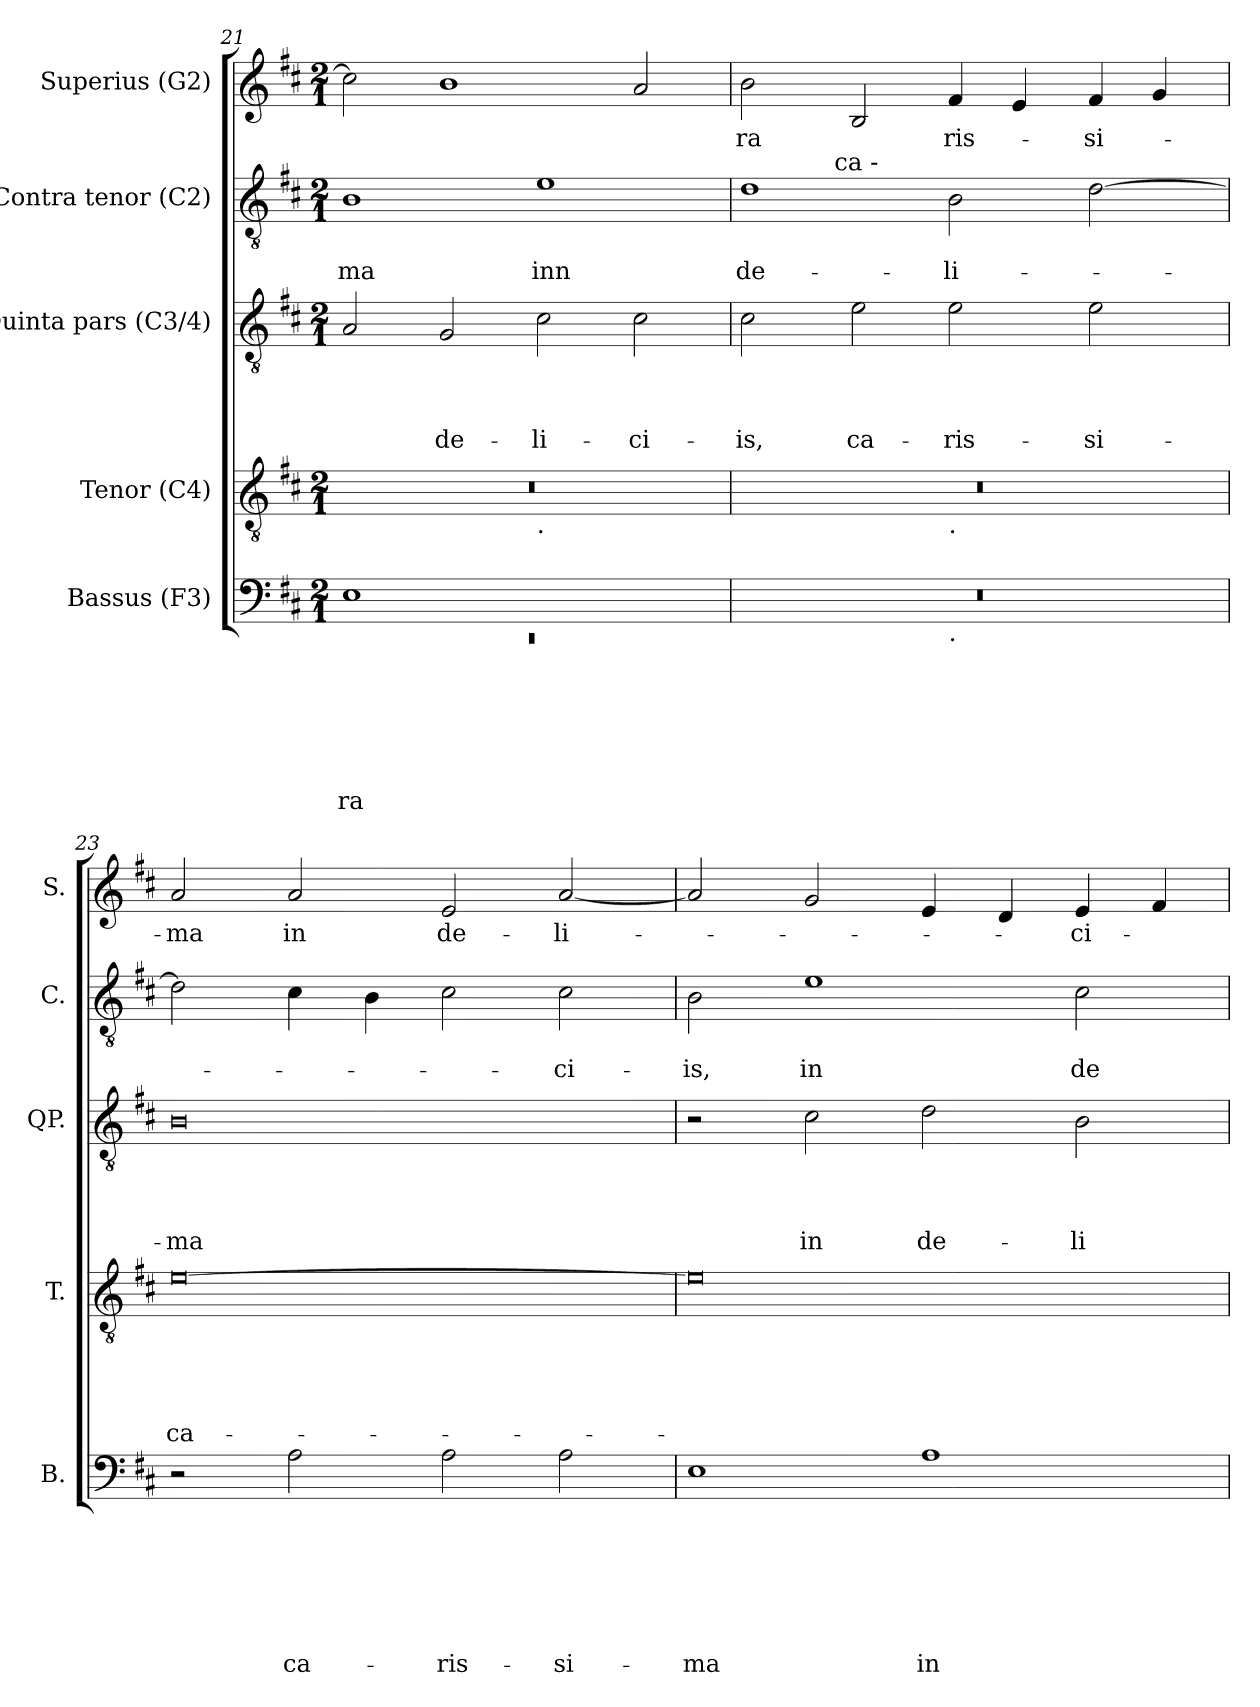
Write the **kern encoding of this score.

**kern	**text	**text	**text	**text	**text	**text	**text	**kern	**text	**text	**text	**text	**text	**kern	**text	**text	**text	**text	**kern	**text	**text	**kern	**text
*part5	*part5	*part5	*part5	*part5	*part5	*part5	*part5	*part4	*part4	*part4	*part4	*part4	*part4	*part3	*part3	*part3	*part3	*part3	*part2	*part2	*part2	*part1	*part1
*staff5	*staff5	*staff5	*staff5	*staff5	*staff5	*staff5	*staff5	*staff4	*staff4	*staff4	*staff4	*staff4	*staff4	*staff3	*staff3	*staff3	*staff3	*staff3	*staff2	*staff2	*staff2	*staff1	*staff1
*I"Bassus (F3)	*	*	*	*	*	*	*	*I"Tenor (C4)	*	*	*	*	*	*I"Quinta pars (C3/4)	*	*	*	*	*I"Contra tenor (C2)	*	*	*I"Superius (G2)	*
*I'B.	*	*	*	*	*	*	*	*I'T.	*	*	*	*	*	*I'QP.	*	*	*	*	*I'C.	*	*	*I'S.	*
!!LO:LB:g=z
*clefF4	*	*	*	*	*	*	*	*clefGv2	*	*	*	*	*	*clefGv2	*	*	*	*	*clefGv2	*	*	*clefG2	*
*k[f#c#]	*	*	*	*	*	*	*	*k[f#c#]	*	*	*	*	*	*k[f#c#]	*	*	*	*	*k[f#c#]	*	*	*k[f#c#]	*
*D:	*	*	*	*	*	*	*	*D:	*	*	*	*	*	*D:	*	*	*	*	*D:	*	*	*D:	*
*M2/1	*	*	*	*	*	*	*	*M2/1	*	*	*	*	*	*M2/1	*	*	*	*	*M2/1	*	*	*M2/1	*
=21	=21	=21	=21	=21	=21	=21	=21	=21	=21	=21	=21	=21	=21	=21	=21	=21	=21	=21	=21	=21	=21	=21	=21
*^	*	*	*	*	*	*	*	*	*	*	*	*	*	*	*	*	*	*	*	*	*	*	*
!	!LO:N:vis=1	!	!	!	!	!	!	!LO:LY:b:rj	!	!	!	!	!	!	!	!	!	!	!	!	!	!LO:LY:b	!	!
*	*	*	*	*	*	*	*	*	*^	*	*	*	*	*	*	*	*	*	*	*	*	*	*	*
1E	0rEE	.	.	.	.	.	.	-ra	0r	1ryy	.	.	.	.	.	2A/	.	.	.	.	1B	.	-ma	2cc\]	.
!	!	!	!	!	!	!	!	!	!	!	!	!	!	!	!	!	!	!	!	!LO:LY:b	!	!	!	!	!
.	.	.	.	.	.	.	.	.	.	.	.	.	.	.	.	2G/	.	.	.	de-	.	.	.	1b	.
!	!	!	!	!	!	!	!	!	!	!LO:TX:b:t=.	!	!	!	!	!	!	!	!	!	!	!	!	!	!	!
!	!	!	!	!	!	!	!	!	!	!	!	!	!	!	!	!	!	!	!	!LO:LY:b	!	!	!LO:LY:b:rj	!	!
1ryy	.	.	.	.	.	.	.	.	.	1ryy	.	.	.	.	.	2c#\	.	.	.	-li-	1e	.	inn	.	.
!	!	!	!	!	!	!	!	!	!	!	!	!	!	!	!	!	!	!	!	!LO:LY:b	!	!	!	!	!
.	.	.	.	.	.	.	.	.	.	.	.	.	.	.	.	2c#\	.	.	.	-ci-	.	.	.	2a/	.
=22	=22	=22	=22	=22	=22	=22	=22	=22	=22	=22	=22	=22	=22	=22	=22	=22	=22	=22	=22	=22	=22	=22	=22	=22	=22
!	!	!	!	!	!	!	!	!	!	!	!	!	!	!	!	!	!	!	!	!LO:LY:b	!	!	!LO:LY:b	!	!LO:LY:b
*	*	*	*	*	*	*	*	*	*	*	*	*	*	*	*	*	*	*	*	*	*^	*	*	*	*
0r	1ryy	.	.	.	.	.	.	.	0r	1ryy	.	.	.	.	.	2c#\	.	.	.	-is,	1d	4...ryy	.	de-	2b\	-ra
!	!	!	!	!	!	!	!	!	!	!	!	!	!	!	!	!	!	!	!	!	!	!LO:TX:a:t=ca -	!	!	!	!
.	.	.	.	.	.	.	.	.	.	.	.	.	.	.	.	.	.	.	.	.	.	1ryy	.	.	.	.
!	!	!	!	!	!	!	!	!	!	!	!	!	!	!	!	!	!	!	!	!LO:LY:b	!	!	!	!	!	!
.	.	.	.	.	.	.	.	.	.	.	.	.	.	.	.	2e\	.	.	.	ca-	.	.	.	.	2B/	.
!	!	!	!	!	!	!	!	!	!	!LO:TX:b:t=.	!	!	!	!	!	!	!	!	!	!	!	!	!	!	!	!
!	!LO:TX:b:t=.	!	!	!	!	!	!	!	!	!	!	!	!	!	!	!	!	!	!	!	!	!	!	!	!	!
!	!	!	!	!	!	!	!	!	!	!	!	!	!	!	!	!	!	!	!	!LO:LY:b	!	!	!	!LO:LY:b	!	!LO:LY:b
.	1ryy	.	.	.	.	.	.	.	.	1ryy	.	.	.	.	.	2e\	.	.	.	-ris-	2B\	.	.	-li-	4f#/	ris-
.	.	.	.	.	.	.	.	.	.	.	.	.	.	.	.	.	.	.	.	.	.	.	.	.	4e/	.
.	.	.	.	.	.	.	.	.	.	.	.	.	.	.	.	.	.	.	.	.	.	2ryy	.	.	.	.
!	!	!	!	!	!	!	!	!	!	!	!	!	!	!	!	!	!	!	!	!LO:LY:b	!	!	!	!	!	!LO:LY:b
.	.	.	.	.	.	.	.	.	.	.	.	.	.	.	.	2e\	.	.	.	-si-	[>2d\	.	.	.	4f#/	-si-
.	.	.	.	.	.	.	.	.	.	.	.	.	.	.	.	.	.	.	.	.	.	.	.	.	4g/	.
.	.	.	.	.	.	.	.	.	.	.	.	.	.	.	.	.	.	.	.	.	.	32ryy	.	.	.	.
=23	=23	=23	=23	=23	=23	=23	=23	=23	=23	=23	=23	=23	=23	=23	=23	=23	=23	=23	=23	=23	=23	=23	=23	=23	=23	=23
!	!	!	!	!	!	!	!	!	!	!	!	!	!	!	!LO:LY:b	!	!	!	!	!LO:LY:b:rj	!	!	!	!	!	!LO:LY:b
*v	*v	*	*	*	*	*	*	*	*	*	*	*	*	*	*	*	*	*	*	*	*v	*v	*	*	*	*
*	*	*	*	*	*	*	*	*v	*v	*	*	*	*	*	*	*	*	*	*	*	*	*	*	*
2r	.	.	.	.	.	.	.	[>0e	.	.	.	.	ca-	0B	.	.	.	-ma	2d\]	.	.	2a/	-ma
!	!	!	!	!	!	!	!LO:LY:b	!	!	!	!	!	!	!	!	!	!	!	!	!	!	!	!LO:LY:b
2A\	.	.	.	.	.	.	ca-	.	.	.	.	.	.	.	.	.	.	.	4c#\	.	.	2a/	in
.	.	.	.	.	.	.	.	.	.	.	.	.	.	.	.	.	.	.	4B\	.	.	.	.
!	!	!	!	!	!	!	!LO:LY:b	!	!	!	!	!	!	!	!	!	!	!	!	!	!	!	!LO:LY:b
2A\	.	.	.	.	.	.	-ris-	.	.	.	.	.	.	.	.	.	.	.	2c#\	.	.	2e/	de-
!	!	!	!	!	!	!	!LO:LY:b	!	!	!	!	!	!	!	!	!	!	!	!	!	!LO:LY:b	!	!LO:LY:b
2A\	.	.	.	.	.	.	-si-	.	.	.	.	.	.	.	.	.	.	.	2c#\	.	-ci-	[<2a/	-li-
=24	=24	=24	=24	=24	=24	=24	=24	=24	=24	=24	=24	=24	=24	=24	=24	=24	=24	=24	=24	=24	=24	=24	=24
!	!	!	!	!	!	!	!LO:LY:b	!	!	!	!	!	!	!	!	!	!	!	!	!	!LO:LY:b	!	!
1E	.	.	.	.	.	.	-ma	0e]	.	.	.	.	.	2r	.	.	.	.	2B\	.	-is,	2a/]	.
!	!	!	!	!	!	!	!	!	!	!	!	!	!	!	!	!	!	!LO:LY:b	!	!	!LO:LY:b	!	!
.	.	.	.	.	.	.	.	.	.	.	.	.	.	2c#\	.	.	.	in	1e	.	in	2g/	.
!	!	!	!	!	!	!	!LO:LY:b	!	!	!	!	!	!	!	!	!	!	!LO:LY:b	!	!	!	!	!
1A	.	.	.	.	.	.	in	.	.	.	.	.	.	2d\	.	.	.	de-	.	.	.	4e/	.
.	.	.	.	.	.	.	.	.	.	.	.	.	.	.	.	.	.	.	.	.	.	4d/	.
!	!	!	!	!	!	!	!	!	!	!	!	!	!	!	!	!	!	!LO:LY:b	!	!	!LO:LY:b	!	!LO:LY:b
.	.	.	.	.	.	.	.	.	.	.	.	.	.	2B\	.	.	.	-li-	2c#\	.	de-	4e/	-ci-
.	.	.	.	.	.	.	.	.	.	.	.	.	.	.	.	.	.	.	.	.	.	4f#/	.
=	=	=	=	=	=	=	=	=	=	=	=	=	=	=	=	=	=	=	=	=	=	=	=
*-	*-	*-	*-	*-	*-	*-	*-	*-	*-	*-	*-	*-	*-	*-	*-	*-	*-	*-	*-	*-	*-	*-	*-
